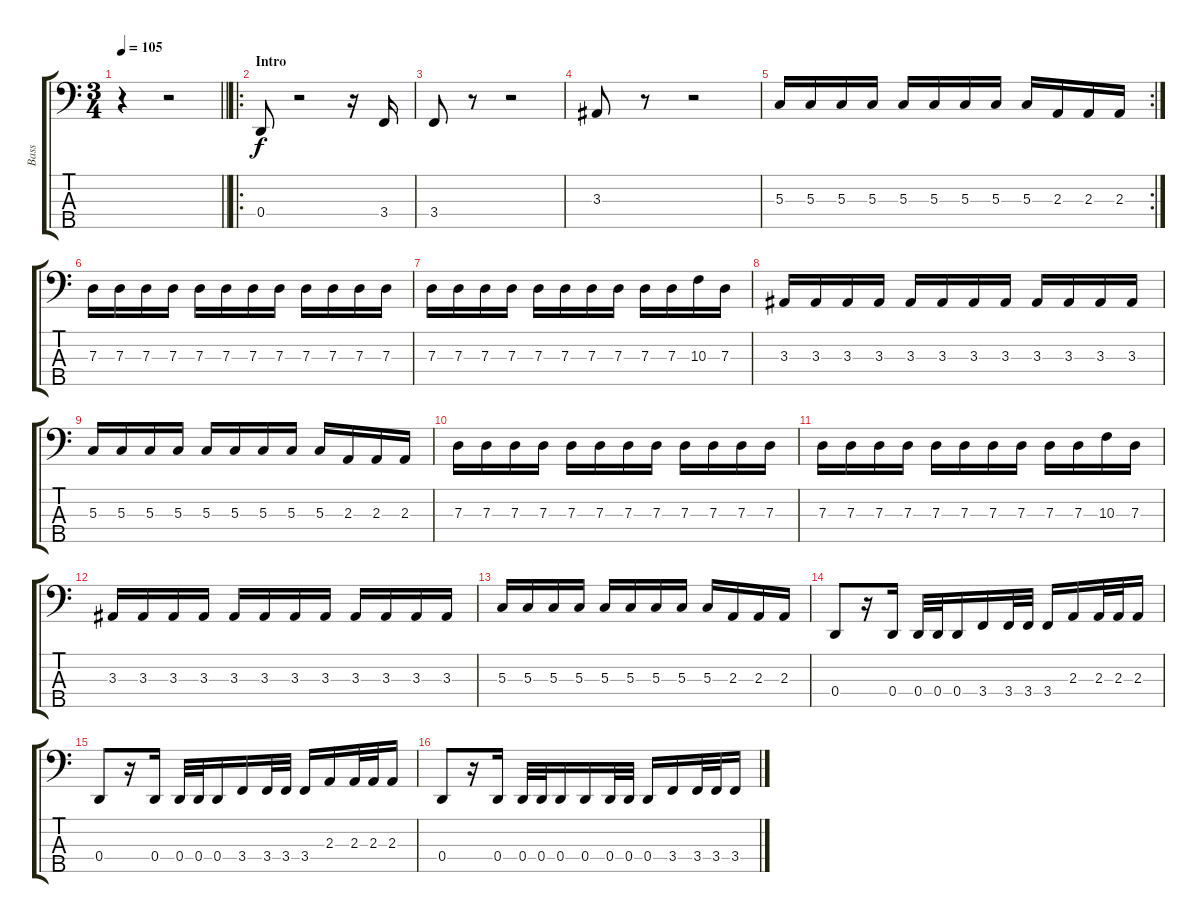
\track ("Bass" "Bass") {instrument electricbassfinger}
\staff {score tabs}
\tuning (F2 C2 G1 D1 A0) {hide}
\ts (3 4)
\tempo 105
\clef f4
\barLineRight lightlight
\ks c
r.4{dy f instrument electricbassfinger} r.2 |
\ro
\section ("" "Intro")
0.4.8 r.2 r.16 3.4.16 |
3.4.8 r.8 r.2 |
3.3.8 r.8 r.2 |
\rc 2
5.3.16 5.3.16 5.3.16 5.3.16 5.3.16 5.3.16 5.3.16 5.3.16 5.3.16 2.3.16 2.3.16 2.3.16 |
7.3.16 7.3.16 7.3.16 7.3.16 7.3.16 7.3.16 7.3.16 7.3.16 7.3.16 7.3.16 7.3.16 7.3.16 |
7.3.16 7.3.16 7.3.16 7.3.16 7.3.16 7.3.16 7.3.16 7.3.16 7.3.16 7.3.16 10.3.16 7.3.16 |
3.3.16 3.3.16 3.3.16 3.3.16 3.3.16 3.3.16 3.3.16 3.3.16 3.3.16 3.3.16 3.3.16 3.3.16 |
5.3.16 5.3.16 5.3.16 5.3.16 5.3.16 5.3.16 5.3.16 5.3.16 5.3.16 2.3.16 2.3.16 2.3.16 |
7.3.16 7.3.16 7.3.16 7.3.16 7.3.16 7.3.16 7.3.16 7.3.16 7.3.16 7.3.16 7.3.16 7.3.16 |
7.3.16 7.3.16 7.3.16 7.3.16 7.3.16 7.3.16 7.3.16 7.3.16 7.3.16 7.3.16 10.3.16 7.3.16 |
3.3.16 3.3.16 3.3.16 3.3.16 3.3.16 3.3.16 3.3.16 3.3.16 3.3.16 3.3.16 3.3.16 3.3.16 |
5.3.16 5.3.16 5.3.16 5.3.16 5.3.16 5.3.16 5.3.16 5.3.16 5.3.16 2.3.16 2.3.16 2.3.16 |
0.4.8 r.16 0.4.16 0.4.32 0.4.32 0.4.16 3.4.16 3.4.32 3.4.32 3.4.16 2.3.16 2.3.32 2.3.32 2.3.16 |
0.4.8 r.16 0.4.16 0.4.32 0.4.32 0.4.16 3.4.16 3.4.32 3.4.32 3.4.16 2.3.16 2.3.32 2.3.32 2.3.16 |
0.4.8 r.16 0.4.16 0.4.32 0.4.32 0.4.16 0.4.16 0.4.32 0.4.32 0.4.16 3.4.16 3.4.32 3.4.32 3.4.16
